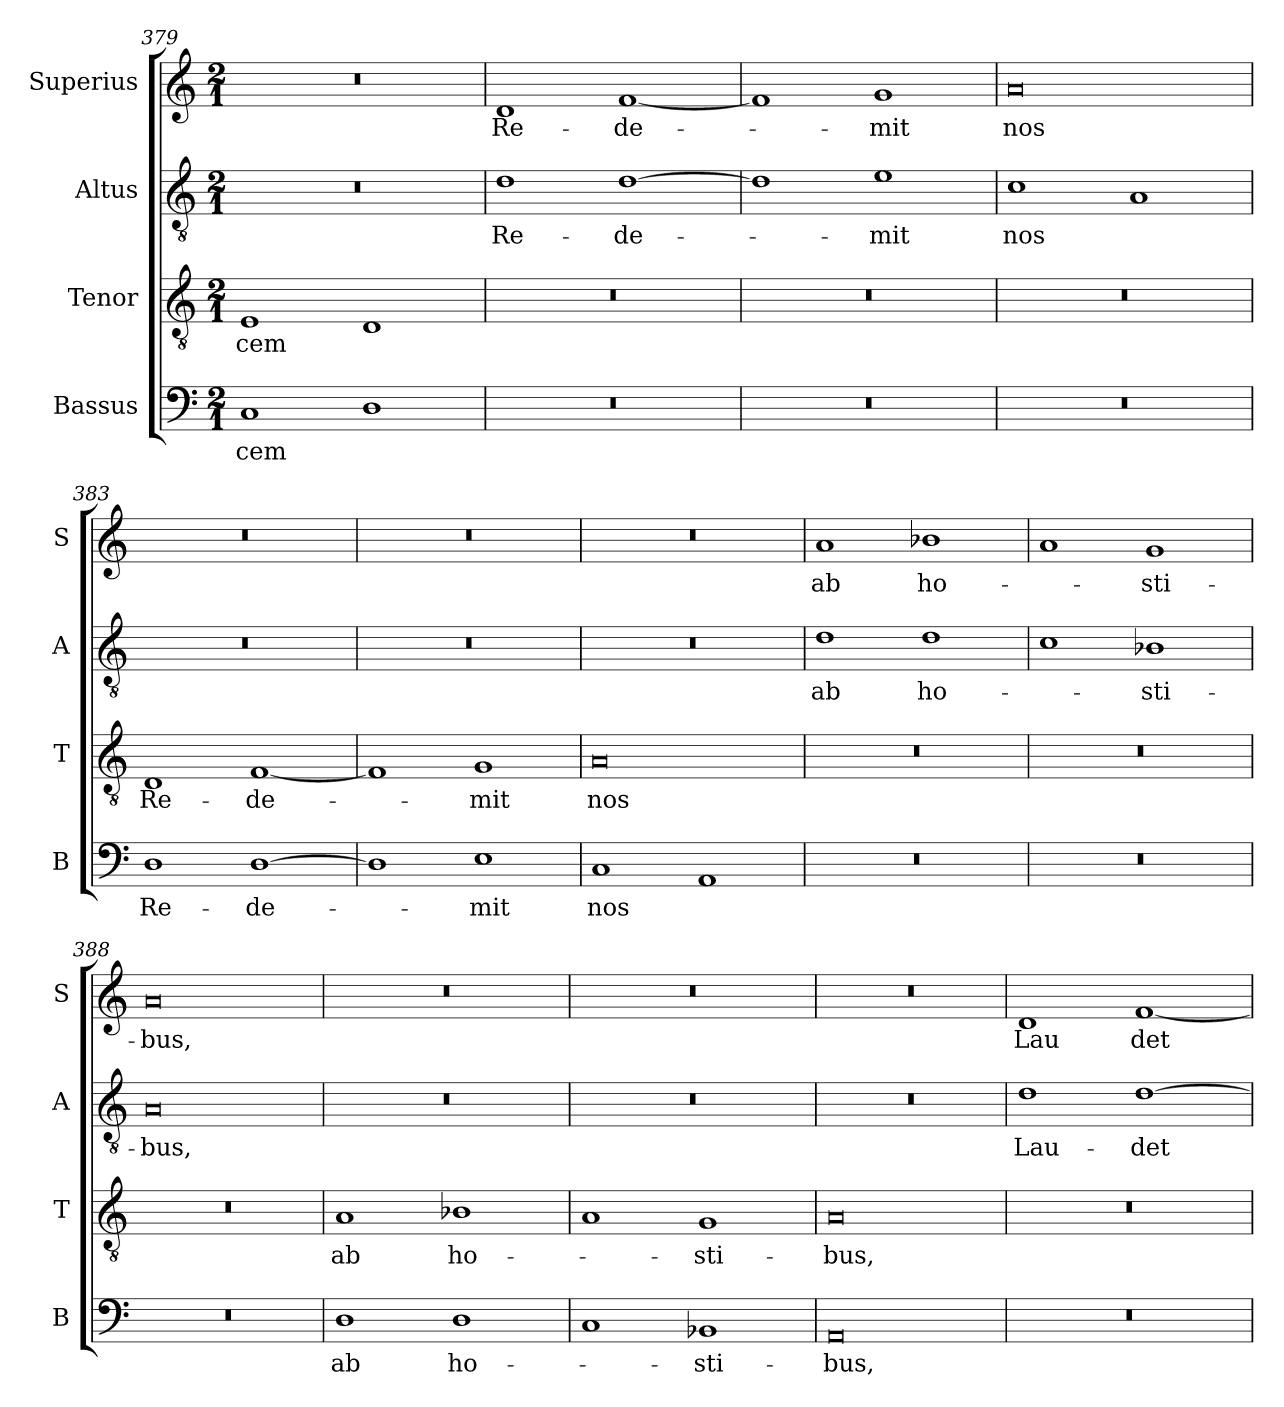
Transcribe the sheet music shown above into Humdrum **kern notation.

**kern	**text	**kern	**text	**kern	**text	**kern	**text
*part4	*part4	*part3	*part3	*part2	*part2	*part1	*part1
*staff4	*staff4	*staff3	*staff3	*staff2	*staff2	*staff1	*staff1
*I"Bassus	*	*I"Tenor	*	*I"Altus	*	*I"Superius	*
*I'B	*	*I'T	*	*I'A	*	*I'S	*
*clefF4	*	*clefGv2	*	*clefGv2	*	*clefG2	*
*k[]	*	*k[]	*	*k[]	*	*k[]	*
*M2/1	*	*M2/1	*	*M2/1	*	*M2/1	*
=379	=379	=379	=379	=379	=379	=379	=379
1C	-cem	1E	-cem	0r	.	0r	.
1D	.	1D	.	.	.	.	.
=380	=380	=380	=380	=380	=380	=380	=380
0r	.	0r	.	1d	Re-	1d	Re-
.	.	.	.	[1d	-de-	[1f	-de-
=381	=381	=381	=381	=381	=381	=381	=381
0r	.	0r	.	1d]	.	1f]	.
.	.	.	.	1e	-mit	1g	-mit
=382	=382	=382	=382	=382	=382	=382	=382
0r	.	0r	.	1c	nos	0a	nos
.	.	.	.	1A	.	.	.
=383	=383	=383	=383	=383	=383	=383	=383
1D	Re-	1D	Re-	0r	.	0r	.
[1D	-de-	[1F	-de-	.	.	.	.
=384	=384	=384	=384	=384	=384	=384	=384
1D]	.	1F]	.	0r	.	0r	.
1E	-mit	1G	-mit	.	.	.	.
=385	=385	=385	=385	=385	=385	=385	=385
1C	nos	0A	nos	0r	.	0r	.
1AA	.	.	.	.	.	.	.
=386	=386	=386	=386	=386	=386	=386	=386
0r	.	0r	.	1d	ab	1a	ab
.	.	.	.	1d	ho-	1b-X	ho-
=387	=387	=387	=387	=387	=387	=387	=387
0r	.	0r	.	1c	.	1a	.
.	.	.	.	1B-X	-sti-	1g	-sti-
=388	=388	=388	=388	=388	=388	=388	=388
0r	.	0r	.	0A	-bus,	0a	-bus,
=389	=389	=389	=389	=389	=389	=389	=389
1D	ab	1A	ab	0r	.	0r	.
1D	ho-	1B-X	ho-	.	.	.	.
=390	=390	=390	=390	=390	=390	=390	=390
1C	.	1A	.	0r	.	0r	.
1BB-X	-sti-	1G	-sti-	.	.	.	.
=391	=391	=391	=391	=391	=391	=391	=391
0AA	-bus,	0A	-bus,	0r	.	0r	.
=392	=392	=392	=392	=392	=392	=392	=392
0r	.	0r	.	1d	Lau-	1d	Lau
.	.	.	.	[1d	-det	[1f	-det
=	=	=	=	=	=	=	=
*-	*-	*-	*-	*-	*-	*-	*-
